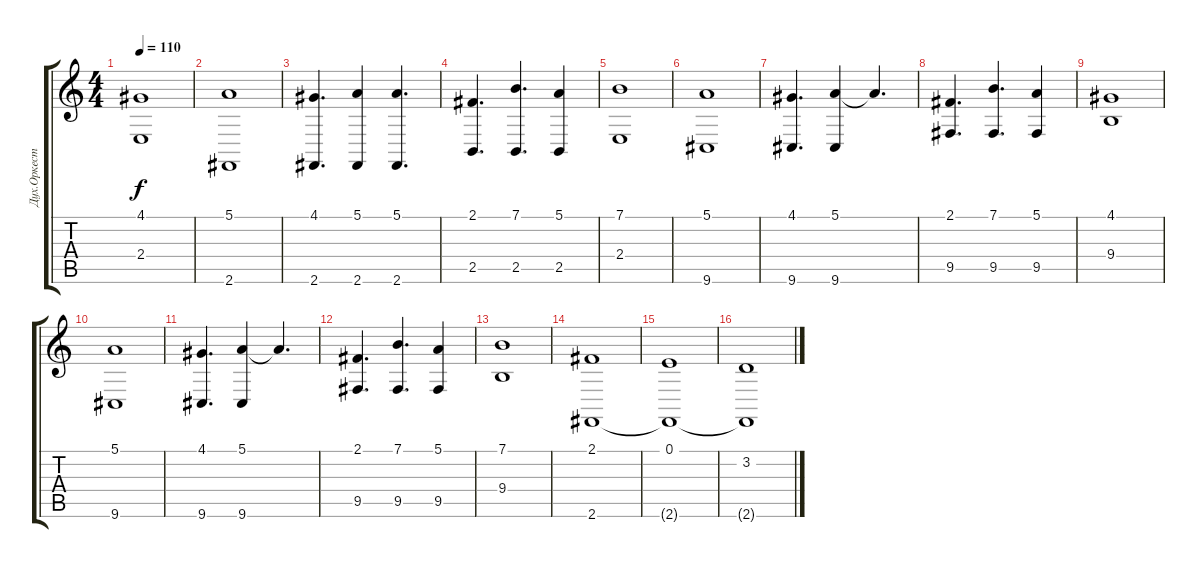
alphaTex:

\track ("Дух.Оркестр 1" "Дух.Оркест") {instrument stringensemble1}
\staff {score tabs}
\tuning (E4 B3 G3 D3 A2 E2) {hide}
\ts (4 4)
\tempo 110
\clef g2
\ks c
(4.1 2.4).1{dy f} |
(5.1 2.6).1 |
(4.1 2.6).4{d} (5.1 2.6).4 (5.1 2.6).4{d} |
(2.1 2.5).4{d} (7.1 2.5).4{d} (5.1 2.5).4 |
(7.1 2.4).1 |
(5.1 9.6).1 |
(4.1 9.6).4{d} (5.1 9.6).4 5.1{t}.4{d} |
(2.1 9.5).4{d} (7.1 9.5).4{d} (5.1 9.5).4 |
(4.1 9.4).1 |
(5.1 9.6).1 |
(4.1 9.6).4{d} (5.1 9.6).4 5.1{t}.4{d} |
(2.1 9.5).4{d} (7.1 9.5).4{d} (5.1 9.5).4 |
(7.1 9.4).1 |
(2.1 2.6).1 |
(0.1 2.6{t}).1 |
(3.2 2.6{t}).1
